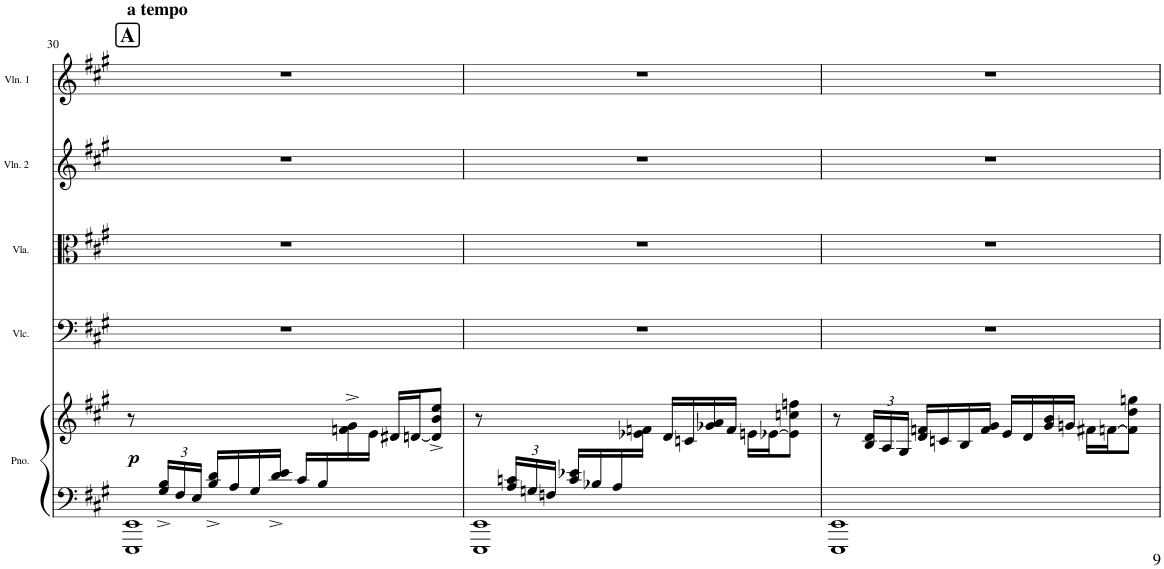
**kern	**kern	**dynam	**kern	**kern	**kern	**kern
*part5	*part5	*part5	*part4	*part3	*part2	*part1
*staff6	*staff5	*staff5/6	*staff4	*staff3	*staff2	*staff1
*I"Piano	*	*	*I"Violoncello	*I"Viola	*I"Violin 2	*I"Violin 1
*I'Pno.	*	*	*I'Vlc.	*I'Vla.	*I'Vln. 2	*I'Vln. 1
!!LO:PB:g=z
*clefF4	*clefG2	*	*clefF4	*clefC3	*clefG2	*clefG2
*k[f#c#g#]	*k[f#c#g#]	*	*k[f#c#g#]	*k[f#c#g#]	*k[f#c#g#]	*k[f#c#g#]
*M4/4	*M4/4	*	*M4/4	*M4/4	*M4/4	*M4/4
=30	=30	=30	=30	=30	=30	=30
*^	*	*	*	*	*	*
!	!	!	!	!	!	!	!LO:TX:a:B:t=a tempo
!	!	!	!	!	!	!	!LO:TX:a:B:t=A
!	!	!	!LO:DY:b	!	!	!	!
8ryy	1EEE 1EE	8r	p	1r	1r	1r	1r
*Xbrackettup	*	*	*	*	*	*	*
24G#/^ 24B/^LL	.	2ryy	.	.	.	.	.
24F#/	.	.	.	.	.	.	.
24E/JJ	.	.	.	.	.	.	.
16B/^ 16d/^LL	.	.	.	.	.	.	.
16A/	.	.	.	.	.	.	.
16G#/	.	.	.	.	.	.	.
16d/^ 16e/^JJ	.	.	.	.	.	.	.
16c#/LL	.	.	.	.	.	.	.
16B/	.	.	.	.	.	.	.
4.ryy	.	16fn\^ 16g#\^	.	.	.	.	.
.	.	16e\JJ	.	.	.	.	.
.	.	16d#X/LL	.	.	.	.	.
.	.	[16dn/J	.	.	.	.	.
.	.	8d/]^ 8b/^ 8ee/^J	.	.	.	.	.
=31	=31	=31	=31	=31	=31	=31	=31
8ryy	1EEE 1EE	8r	.	1r	1r	1r	1r
24A/ 24cn/LL	.	16ryy	.	.	.	.	.
24Gn/	.	.	.	.	.	.	.
24Fn/JJ	.	.	.	.	.	.	.
16c/ 16e-X/LL	.	.	.	.	.	.	.
16B-X/	.	.	.	.	.	.	.
16A/	.	.	.	.	.	.	.
2ryy	.	16e-X\ 16fn\JJ	.	.	.	.	.
.	.	16d/LL	.	.	.	.	.
.	.	16cn/	.	.	.	.	.
.	.	16g-X/ 16a/	.	.	.	.	.
.	.	16f/JJ	.	.	.	.	.
.	.	16en\LL	.	.	.	.	.
.	.	[16e-X\J	.	.	.	.	.
.	.	8e-\] 8ccn\ 8ffn\J	.	.	.	.	.
16ryy	.	.	.	.	.	.	.
*v	*v	*	*	*	*	*	*
=32	=32	=32	=32	=32	=32	=32
1EEE 1EE	8r	.	1r	1r	1r	1r
*	*Xbrackettup	*	*	*	*	*
.	24B/ 24d/LL	.	.	.	.	.
.	24A/	.	.	.	.	.
.	24G#/JJ	.	.	.	.	.
.	16d/ 16fn/LL	.	.	.	.	.
.	16cn/	.	.	.	.	.
.	16B/	.	.	.	.	.
.	16f/ 16g#/JJ	.	.	.	.	.
.	16e/LL	.	.	.	.	.
.	16d/	.	.	.	.	.
.	16g#/ 16b/	.	.	.	.	.
.	16gn/JJ	.	.	.	.	.
.	16f#X\LL	.	.	.	.	.
.	[16fn\J	.	.	.	.	.
.	8f\] 8dd\ 8ggn\J	.	.	.	.	.
=	=	=	=	=	=	=
*-	*-	*-	*-	*-	*-	*-
